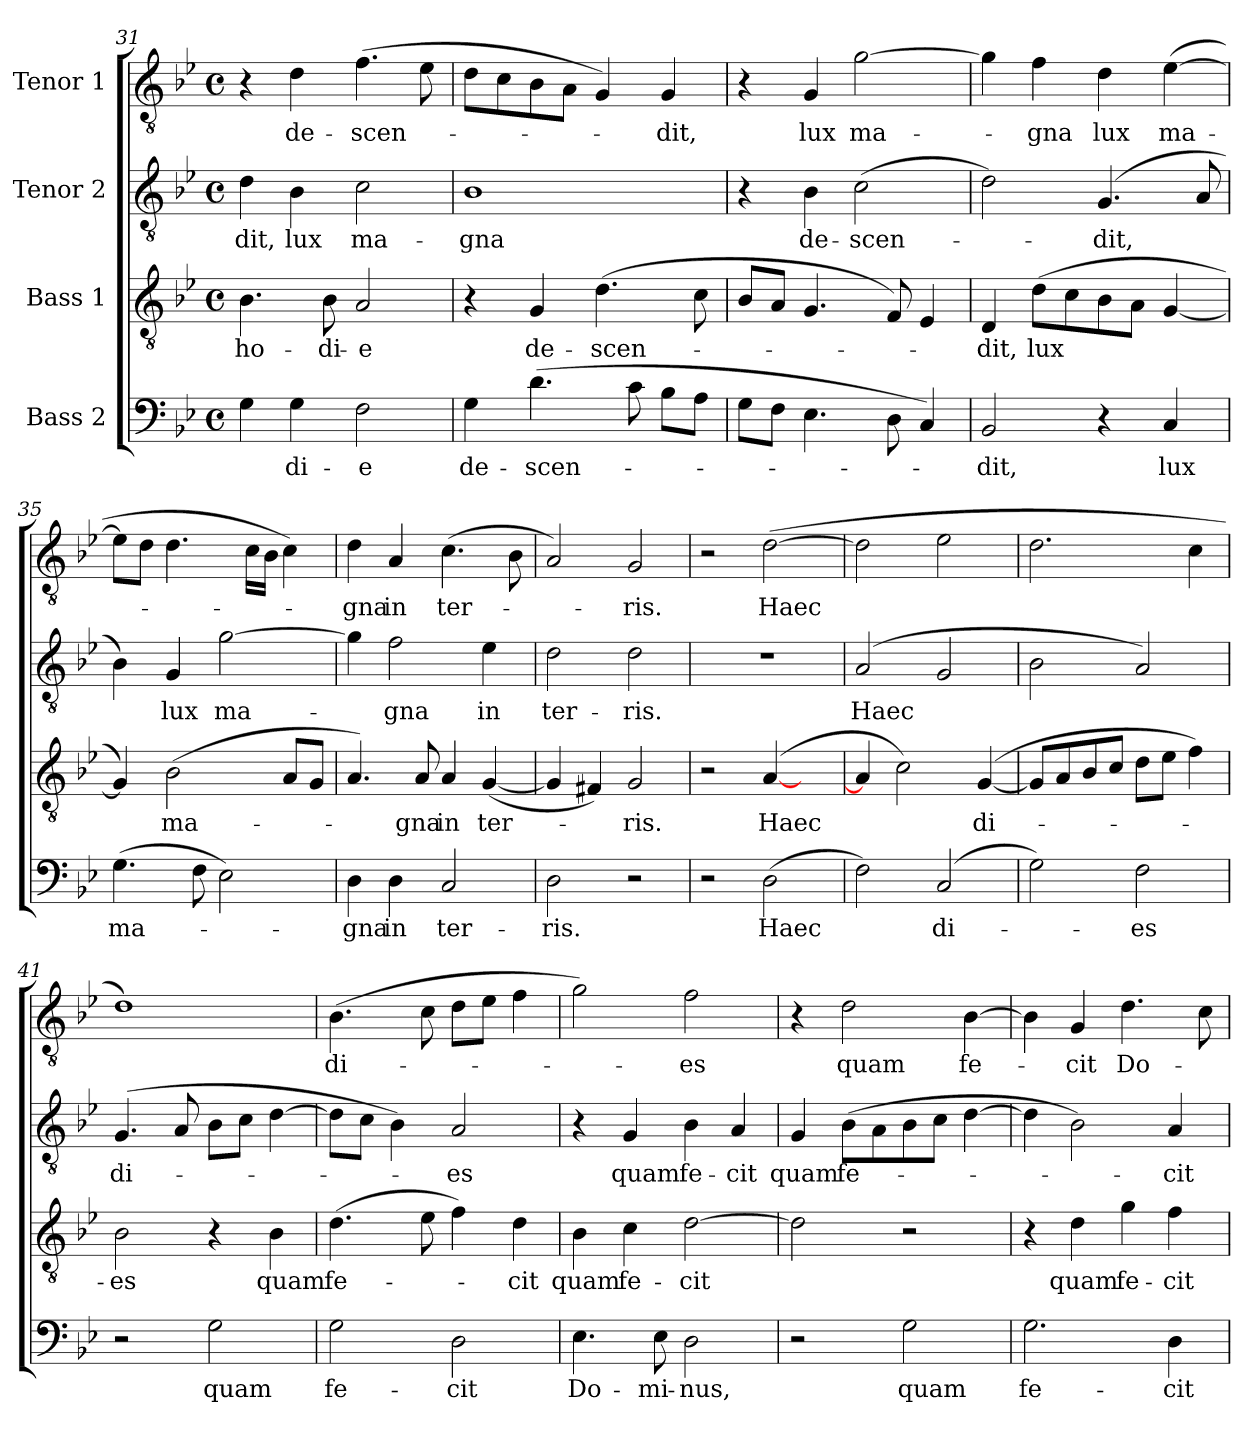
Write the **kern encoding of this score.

**kern	**text	**kern	**text	**kern	**text	**kern	**text
*part4	*part4	*part3	*part3	*part2	*part2	*part1	*part1
*staff4	*staff4	*staff3	*staff3	*staff2	*staff2	*staff1	*staff1
*I"Bass 2	*	*I"Bass 1	*	*I"Tenor 2	*	*I"Tenor 1	*
*clefF4	*	*clefGv2	*	*clefGv2	*	*clefGv2	*
*k[b-e-]	*	*k[b-e-]	*	*k[b-e-]	*	*k[b-e-]	*
*B-:	*	*B-:	*	*B-:	*	*B-:	*
*M4/4	*	*M4/4	*	*M4/4	*	*M4/4	*
*met(c)	*	*met(c)	*	*met(c)	*	*met(c)	*
=31	=31	=31	=31	=31	=31	=31	=31
4G\	.	4.B-\	ho-	4d\	-dit,	4r	.
4G\	-di-	.	.	4B-\	lux	4d\	de-
.	.	8B-\	-di-	.	.	.	.
2F\	-e	2A/	-e	2c\	ma-	(4.f\	-scen-
.	.	.	.	.	.	8e-\	.
=32	=32	=32	=32	=32	=32	=32	=32
4G\	de-	4r	.	1B-	-gna	8d\L	.
.	.	.	.	.	.	8c\	.
(4.d\	-scen-	4G/	de-	.	.	8B-\	.
.	.	.	.	.	.	8A\J	.
.	.	(4.d\	-scen-	.	.	4G/)	.
8c\	.	.	.	.	.	.	.
8B-\L	.	.	.	.	.	4G/	-dit,
8A\J	.	8c\	.	.	.	.	.
=33	=33	=33	=33	=33	=33	=33	=33
8G\L	.	8B-/L	.	4r	.	4r	.
8F\J	.	8A/J	.	.	.	.	.
4.E-\	.	4.G/	.	4B-\	de-	4G/	lux
.	.	.	.	(2c\	-scen-	[2g\	ma-
8D\	.	8F/)	.	.	.	.	.
4C/)	.	4E-/	.	.	.	.	.
=34	=34	=34	=34	=34	=34	=34	=34
2BB-/	-dit,	4D/	-dit,	2d\)	.	4g\]	.
.	.	(8d\L	lux	.	.	4f\	-gna
.	.	8c\	.	.	.	.	.
4r	.	8B-\	.	(4.G/	-dit,	4d\	lux
.	.	8A\J	.	.	.	.	.
4C/	lux	[4G/	.	.	.	([4e-\	ma-
.	.	.	.	8A/	.	.	.
!!LO:PB:g=z
=35	=35	=35	=35	=35	=35	=35	=35
(4.G\	ma-	4G/])	.	4B-\)	.	8e-\L]	.
.	.	.	.	.	.	8d\J	.
.	.	(2B-\	ma-	4G/	lux	4.d\	.
8F\	.	.	.	.	.	.	.
2E-\)	.	.	.	[2g\	ma-	.	.
.	.	.	.	.	.	16c\LL	.
.	.	.	.	.	.	16B-\JJ	.
.	.	8A/L	.	.	.	4c\)	.
.	.	8G/J	.	.	.	.	.
=36	=36	=36	=36	=36	=36	=36	=36
4D\	-gna	4.A/)	.	4g\]	.	4d\	-gna
4D\	in	.	.	2f\	-gna	4A/	in
.	.	8A/	-gna	.	.	.	.
2C/	ter-	4A/	in	.	.	(4.c\	ter-
.	.	([4G/	ter-	4e-\	in	.	.
.	.	.	.	.	.	8B-\	.
=37	=37	=37	=37	=37	=37	=37	=37
2D\	-ris.	4G/]	.	2d\	ter-	2A/)	.
.	.	4F#X/)	.	.	.	.	.
2r	.	2G/	-ris.	2d\	-ris.	2G/	-ris.
=38	=38	=38	=38	=38	=38	=38	=38
2r	.	2r	.	1r	.	2r	.
(2D\	Haec	([4A/	Haec	.	.	([2d\	Haec
.	.	4ryy	.	.	.	.	.
=39	=39	=39	=39	=39	=39	=39	=39
2F\)	.	4A/]	.	(2A/	Haec	2d\]	.
.	.	2c\)	.	.	.	.	.
(2C/	di-	.	.	2G/	.	2e-\	.
.	.	([4G/	di-	.	.	.	.
=40	=40	=40	=40	=40	=40	=40	=40
2G\)	.	8G/L]	.	2B-\	.	2.d\	.
.	.	8A/	.	.	.	.	.
.	.	8B-/	.	.	.	.	.
.	.	8c/J	.	.	.	.	.
2F\	-es	8d\L	.	2A/)	.	.	.
.	.	8e-\J	.	.	.	.	.
.	.	4f\)	.	.	.	4c\	.
=41	=41	=41	=41	=41	=41	=41	=41
2r	.	2B-\	-es	(4.G/	di-	1d)	.
.	.	.	.	8A/	.	.	.
2G\	quam	4r	.	8B-\L	.	.	.
.	.	.	.	8c\J	.	.	.
.	.	4B-\	quam	[4d\	.	.	.
!!LO:LB:g=z
=42	=42	=42	=42	=42	=42	=42	=42
2G\	fe-	(4.d\	fe-	8d\L]	.	(4.B-\	di-
.	.	.	.	8c\J	.	.	.
.	.	.	.	4B-\)	.	.	.
.	.	8e-\	.	.	.	8c\	.
2D\	-cit	4f\)	.	2A/	-es	8d\L	.
.	.	.	.	.	.	8e-\J	.
.	.	4d\	-cit	.	.	4f\	.
=43	=43	=43	=43	=43	=43	=43	=43
4.E-\	Do-	4B-\	quam	4r	.	2g\)	.
.	.	4c\	fe-	4G/	quam	.	.
8E-\	-mi-	.	.	.	.	.	.
2D\	-nus,	[2d\	-cit	4B-\	fe-	2f\	-es
.	.	.	.	4A/	-cit	.	.
=44	=44	=44	=44	=44	=44	=44	=44
2r	.	2d\]	.	4G/	quam	4r	.
.	.	.	.	(8B-\L	fe-	2d\	quam
.	.	.	.	8A\	.	.	.
2G\	quam	2r	.	8B-\	.	.	.
.	.	.	.	8c\J	.	.	.
.	.	.	.	[4d\	.	[4B-\	fe-
=45	=45	=45	=45	=45	=45	=45	=45
2.G\	fe-	4r	.	4d\]	.	4B-\]	.
.	.	4d\	quam	2B-\)	.	4G/	-cit
.	.	4g\	fe-	.	.	4.d\	Do-
4D\	-cit	4f\	-cit	4A/	-cit	.	.
.	.	.	.	.	.	8c\	.
=	=	=	=	=	=	=	=
*-	*-	*-	*-	*-	*-	*-	*-
